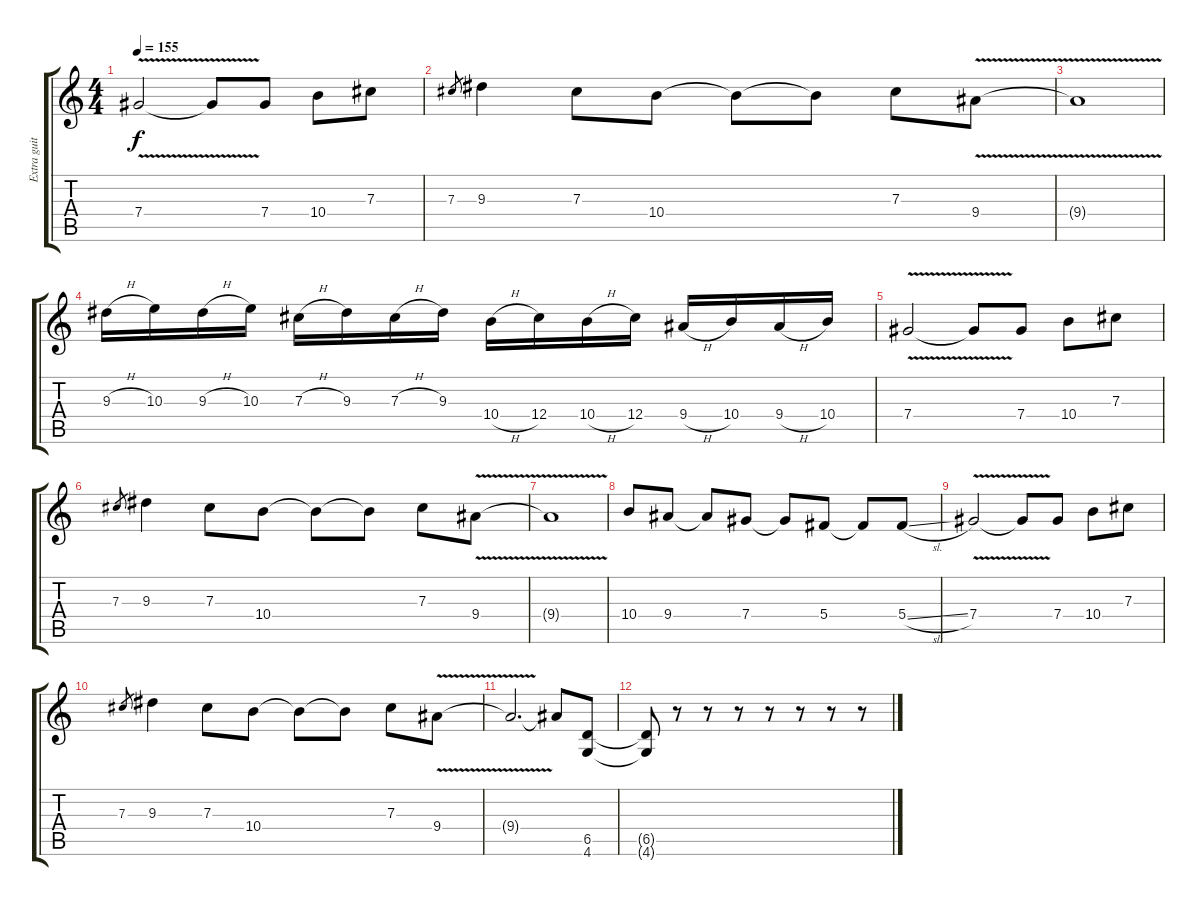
\track ("Extra guitar/Cordle solo" "Extra guit") {instrument overdrivenguitar}
\staff {score tabs}
\tuning (Eb4 Bb3 Gb3 Db3 Ab2 Eb2) {hide}
\ts (4 4)
\tempo 155
\clef g2
\ks c
7.4{v}.2{dy f} 7.4{t}.8 7.4.8 10.4.8 7.3.8 |
7.3.8{gr} 9.3.4 7.3.8 10.4.8 10.4{t}.8 10.4{t}.8 7.3.8 9.4{v}.8 |
9.4{t}.1 |
9.3{h}.16 10.3.16 9.3{h}.16 10.3.16 7.3{h}.16 9.3.16 7.3{h}.16 9.3.16 10.4{h}.16 12.4.16 10.4{h}.16 12.4.16 9.4{h}.16 10.4.16 9.4{h}.16 10.4.16 |
7.4{v}.2 7.4{t}.8 7.4.8 10.4.8 7.3.8 |
7.3.8{gr} 9.3.4 7.3.8 10.4.8 10.4{t}.8 10.4{t}.8 7.3.8 9.4{v}.8 |
9.4{t}.1 |
10.4.8 9.4.8 9.4{t}.8 7.4.8 7.4{t}.8 5.4.8 5.4{t}.8 5.4{sl}.8 |
7.4{v}.2 7.4{t}.8 7.4.8 10.4.8 7.3.8 |
7.3.8{gr} 9.3.4 7.3.8 10.4.8 10.4{t}.8 10.4{t}.8 7.3.8 9.4{v}.8 |
9.4{t}.2{d} 9.4{t}.8 (6.5 4.6).8 |
(6.5{t} 4.6{t}).8 r.8 r.8 r.8 r.8 r.8 r.8 r.8
